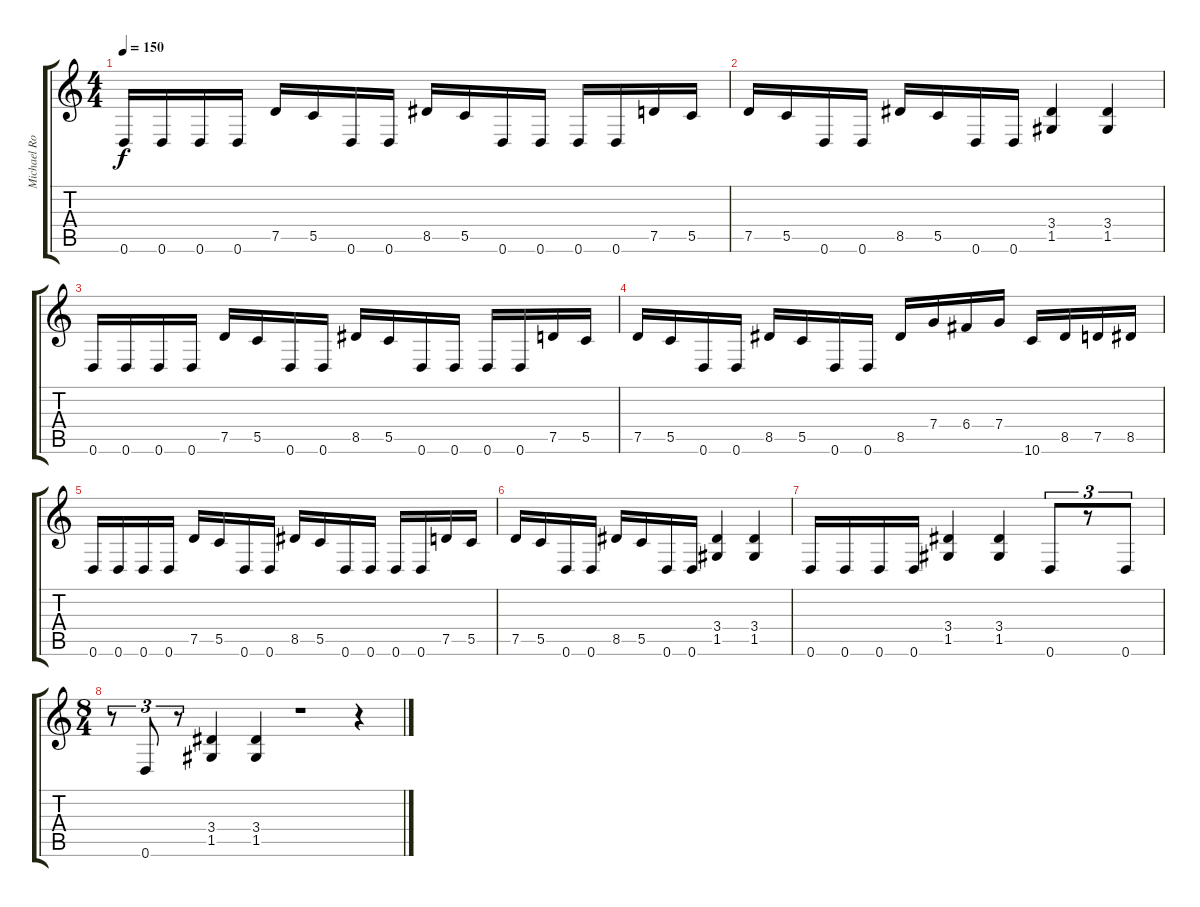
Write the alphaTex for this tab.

\track ("Michael Romeo" "Michael Ro") {instrument distortionguitar}
\staff {score tabs}
\tuning (D4 A3 F3 C3 G2 D2) {hide}
\ts (4 4)
\tempo 150
\clef g2
\ks c
0.6.16{dy f} 0.6.16 0.6.16 0.6.16 7.5.16 5.5.16 0.6.16 0.6.16 8.5.16 5.5.16 0.6.16 0.6.16 0.6.16 0.6.16 7.5.16 5.5.16 |
7.5.16 5.5.16 0.6.16 0.6.16 8.5.16 5.5.16 0.6.16 0.6.16 (3.4 1.5).4 (3.4 1.5).4 |
0.6.16 0.6.16 0.6.16 0.6.16 7.5.16 5.5.16 0.6.16 0.6.16 8.5.16 5.5.16 0.6.16 0.6.16 0.6.16 0.6.16 7.5.16 5.5.16 |
7.5.16 5.5.16 0.6.16 0.6.16 8.5.16 5.5.16 0.6.16 0.6.16 8.5.16 7.4.16 6.4.16 7.4.16 10.6.16 8.5.16 7.5.16 8.5.16 |
0.6.16 0.6.16 0.6.16 0.6.16 7.5.16 5.5.16 0.6.16 0.6.16 8.5.16 5.5.16 0.6.16 0.6.16 0.6.16 0.6.16 7.5.16 5.5.16 |
7.5.16 5.5.16 0.6.16 0.6.16 8.5.16 5.5.16 0.6.16 0.6.16 (3.4 1.5).4 (3.4 1.5).4 |
0.6.16 0.6.16 0.6.16 0.6.16 (3.4 1.5).4 (3.4 1.5).4 0.6.8{tu (3 2)} r.8{tu (3 2)} 0.6.8{tu (3 2)} |
\ts (8 4)
r.8{tu (3 2)} 0.6.8{tu (3 2)} r.8{tu (3 2)} (3.4 1.5).4 (3.4 1.5).4 r.1 r.4
